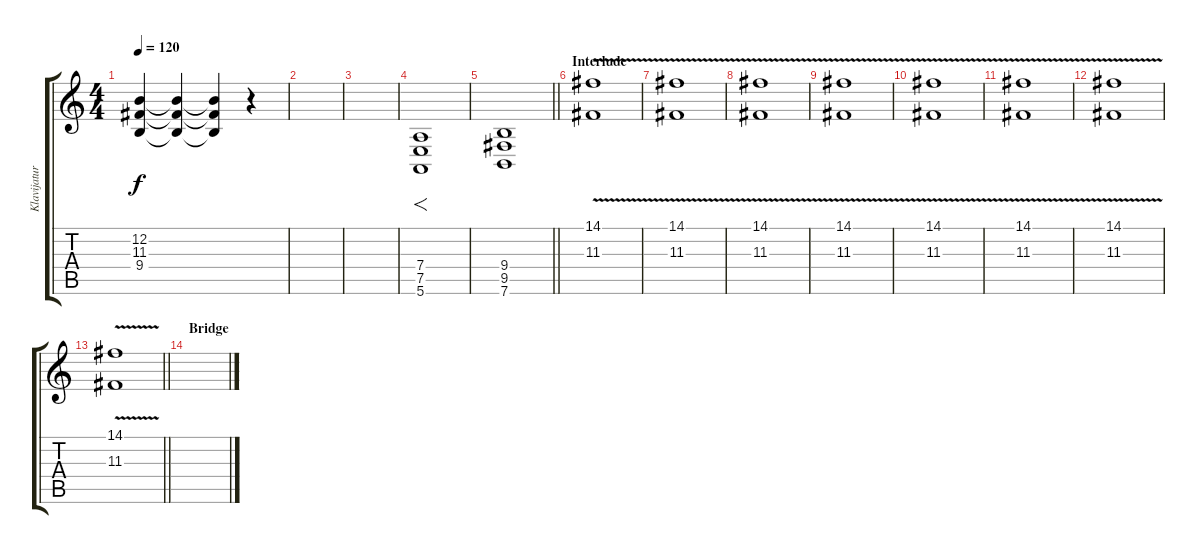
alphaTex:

\track ("Klavijature" "Klavijatur") {instrument lead1square}
\staff {score tabs}
\tuning (E4 B3 G3 D3 A2 E2) {hide}
\ts (4 4)
\tempo 120
\clef g2
\ks c
(12.2{t} 11.3{t} 9.4{t}).4{dy f volume 0} (12.2{t} 11.3{t} 9.4{t}).4 (12.2{t} 11.3{t} 9.4{t}).4 r.4 |
|
|
(7.4 7.5 5.6).1{f volume 10} |
\barLineRight lightlight
(9.4 9.5 7.6).1 |
\section ("" "Interlude")
(14.1{v} 11.3{v}).1{volume 8} |
(14.1{v} 11.3{v}).1{volume 8} |
(14.1{v} 11.3{v}).1{volume 8} |
(14.1{v} 11.3{v}).1{volume 8} |
(14.1{v} 11.3{v}).1{volume 8} |
(14.1{v} 11.3{v}).1{volume 8} |
(14.1{v} 11.3{v}).1{volume 8} |
\barLineRight lightlight
(14.1{v} 11.3{v}).1{volume 8} |
\section ("" "Bridge")
